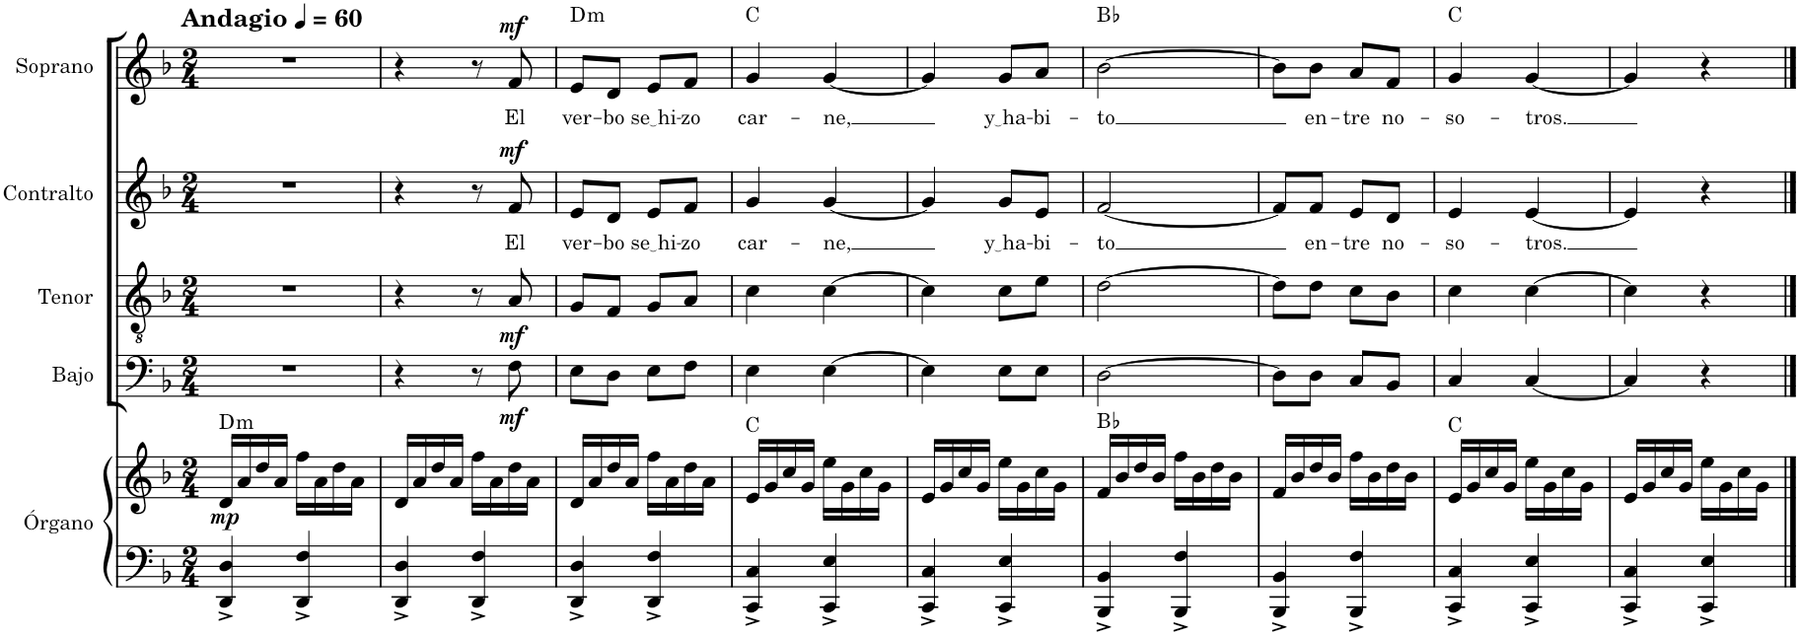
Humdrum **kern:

**kern	**kern	**dynam	**harte	**kern	**dynam	**kern	**dynam	**kern	**text	**dynam	**kern	**text	**dynam	**harte
*part5	*part5	*part5	*part5	*part4	*part4	*part3	*part3	*part2	*part2	*part2	*part1	*part1	*part1	*part1
*staff6	*staff5	*staff5/6	*	*staff4	*staff4	*staff3	*staff3	*staff2	*staff2	*staff2	*staff1	*staff1	*staff1	*
*I"Órgano	*	*	*	*I"Bajo	*	*I"Tenor	*	*I"Contralto	*	*	*I"Soprano	*	*	*
*	*	*	*	*I'B.	*	*I'T.	*	*I'C.	*	*	*I'S.	*	*	*
*clefF4	*clefG2	*	*	*clefF4	*	*clefGv2	*	*clefG2	*	*	*clefG2	*	*	*
*k[b-]	*k[b-]	*	*	*k[b-]	*	*k[b-]	*	*k[b-]	*	*	*k[b-]	*	*	*
*M2/4	*M2/4	*	*	*M2/4	*	*M2/4	*	*M2/4	*	*	*M2/4	*	*	*
*MM60	*MM60	*	*	*MM60	*	*MM60	*	*MM60	*	*	*MM60	*	*	*
=1	=1	=1	=1	=1	=1	=1	=1	=1	=1	=1	=1	=1	=1	=1
!	!	!	!	!	!	!	!	!	!	!	!LO:TX:a:B:t=Andagio	!	!	!
!	!	!LO:DY:b	!LO:H:kt=m	!	!	!	!	!	!	!	!	!	!	!
4DD/^ 4D/^	16d/LL	mp	D:min	2r	.	2r	.	2r	.	.	2r	.	.	.
.	16a/	.	.	.	.	.	.	.	.	.	.	.	.	.
.	16dd/	.	.	.	.	.	.	.	.	.	.	.	.	.
.	16a/JJ	.	.	.	.	.	.	.	.	.	.	.	.	.
4DD/^ 4F/^	16ff\LL	.	.	.	.	.	.	.	.	.	.	.	.	.
.	16a\	.	.	.	.	.	.	.	.	.	.	.	.	.
.	16dd\	.	.	.	.	.	.	.	.	.	.	.	.	.
.	16a\JJ	.	.	.	.	.	.	.	.	.	.	.	.	.
=2	=2	=2	=2	=2	=2	=2	=2	=2	=2	=2	=2	=2	=2	=2
4DD/^ 4D/^	16d/LL	.	.	4r	.	4r	.	4r	.	.	4r	.	.	.
.	16a/	.	.	.	.	.	.	.	.	.	.	.	.	.
.	16dd/	.	.	.	.	.	.	.	.	.	.	.	.	.
.	16a/JJ	.	.	.	.	.	.	.	.	.	.	.	.	.
4DD/^ 4F/^	16ff\LL	.	.	8r	.	8r	.	8r	.	.	8r	.	.	.
.	16a\	.	.	.	.	.	.	.	.	.	.	.	.	.
!	!	!	!	!	!LO:DY:b	!	!LO:DY:b	!	!LO:LY:b	!LO:DY:a	!	!LO:LY:b	!LO:DY:a	!
.	16dd\	.	.	8F\	mf	8A/	mf	8f/	El	mf	8f/	El	mf	.
.	16a\JJ	.	.	.	.	.	.	.	.	.	.	.	.	.
=3	=3	=3	=3	=3	=3	=3	=3	=3	=3	=3	=3	=3	=3	=3
!	!	!	!	!	!	!	!	!	!LO:LY:b	!	!	!LO:LY:b	!	!LO:H:kt=m
4DD/^ 4D/^	16d/LL	.	.	8E\L	.	8G/L	.	8e/L	ver-	.	8e/L	ver-	.	D:min
.	16a/	.	.	.	.	.	.	.	.	.	.	.	.	.
!	!	!	!	!	!	!	!	!	!LO:LY:b	!	!	!LO:LY:b	!	!
.	16dd/	.	.	8D\J	.	8F/J	.	8d/J	-bo	.	8d/J	-bo	.	.
.	16a/JJ	.	.	.	.	.	.	.	.	.	.	.	.	.
!	!	!	!	!	!	!	!	!	!LO:LY:b	!	!	!LO:LY:b	!	!
4DD/^ 4F/^	16ff\LL	.	.	8E\L	.	8G/L	.	8e/L	se hi	.	8e/L	se hi	.	.
.	16a\	.	.	.	.	.	.	.	.	.	.	.	.	.
!	!	!	!	!	!	!	!	!	!LO:LY:b	!	!	!LO:LY:b	!	!
.	16dd\	.	.	8F\J	.	8A/J	.	8f/J	-zo	.	8f/J	-zo	.	.
.	16a\JJ	.	.	.	.	.	.	.	.	.	.	.	.	.
=4	=4	=4	=4	=4	=4	=4	=4	=4	=4	=4	=4	=4	=4	=4
!	!	!	!	!	!	!	!	!	!LO:LY:b	!	!	!LO:LY:b	!	!
4CC/^ 4C/^	16e/LL	.	C:maj	4E\	.	4c\	.	4g/	car-	.	4g/	car-	.	C:maj
.	16g/	.	.	.	.	.	.	.	.	.	.	.	.	.
.	16cc/	.	.	.	.	.	.	.	.	.	.	.	.	.
.	16g/JJ	.	.	.	.	.	.	.	.	.	.	.	.	.
!	!	!	!	!	!	!	!	!	!LO:LY:b	!	!	!LO:LY:b	!	!
4CC/^ 4E/^	16ee\LL	.	.	[4E\	.	[4c\	.	[4g/	-ne,	.	[4g/	-ne,	.	.
.	16g\	.	.	.	.	.	.	.	.	.	.	.	.	.
.	16cc\	.	.	.	.	.	.	.	.	.	.	.	.	.
.	16g\JJ	.	.	.	.	.	.	.	.	.	.	.	.	.
=5	=5	=5	=5	=5	=5	=5	=5	=5	=5	=5	=5	=5	=5	=5
4CC/^ 4C/^	16e/LL	.	.	4E\]	.	4c\]	.	4g/]	.	.	4g/]	.	.	.
.	16g/	.	.	.	.	.	.	.	.	.	.	.	.	.
.	16cc/	.	.	.	.	.	.	.	.	.	.	.	.	.
.	16g/JJ	.	.	.	.	.	.	.	.	.	.	.	.	.
!	!	!	!	!	!	!	!	!	!LO:LY:b	!	!	!LO:LY:b	!	!
4CC/^ 4E/^	16ee\LL	.	.	8E\L	.	8c\L	.	8g/L	y ha	.	8g/L	y ha	.	.
.	16g\	.	.	.	.	.	.	.	.	.	.	.	.	.
!	!	!	!	!	!	!	!	!	!LO:LY:b	!	!	!LO:LY:b	!	!
.	16cc\	.	.	8E\J	.	8e\J	.	8e/J	-bi-	.	8a/J	-bi-	.	.
.	16g\JJ	.	.	.	.	.	.	.	.	.	.	.	.	.
=6	=6	=6	=6	=6	=6	=6	=6	=6	=6	=6	=6	=6	=6	=6
!	!	!	!	!	!	!	!	!	!LO:LY:b	!	!	!LO:LY:b	!	!
4BBB-/^ 4BB-/^	16f/LL	.	Bb:maj	[2D\	.	[2d\	.	[2f/	-to	.	[2b-\	-to	.	Bb:maj
.	16b-/	.	.	.	.	.	.	.	.	.	.	.	.	.
.	16dd/	.	.	.	.	.	.	.	.	.	.	.	.	.
.	16b-/JJ	.	.	.	.	.	.	.	.	.	.	.	.	.
4BBB-/^ 4F/^	16ff\LL	.	.	.	.	.	.	.	.	.	.	.	.	.
.	16b-\	.	.	.	.	.	.	.	.	.	.	.	.	.
.	16dd\	.	.	.	.	.	.	.	.	.	.	.	.	.
.	16b-\JJ	.	.	.	.	.	.	.	.	.	.	.	.	.
=7	=7	=7	=7	=7	=7	=7	=7	=7	=7	=7	=7	=7	=7	=7
4BBB-/^ 4BB-/^	16f/LL	.	.	8D\L]	.	8d\L]	.	8f/L]	.	.	8b-\L]	.	.	.
.	16b-/	.	.	.	.	.	.	.	.	.	.	.	.	.
!	!	!	!	!	!	!	!	!	!LO:LY:b	!	!	!LO:LY:b	!	!
.	16dd/	.	.	8D\J	.	8d\J	.	8f/J	en-	.	8b-\J	en-	.	.
.	16b-/JJ	.	.	.	.	.	.	.	.	.	.	.	.	.
!	!	!	!	!	!	!	!	!	!LO:LY:b	!	!	!LO:LY:b	!	!
4BBB-/^ 4F/^	16ff\LL	.	.	8C/L	.	8c\L	.	8e/L	-tre	.	8a/L	-tre	.	.
.	16b-\	.	.	.	.	.	.	.	.	.	.	.	.	.
!	!	!	!	!	!	!	!	!	!LO:LY:b	!	!	!LO:LY:b	!	!
.	16dd\	.	.	8BB-/J	.	8B-\J	.	8d/J	no-	.	8f/J	no-	.	.
.	16b-\JJ	.	.	.	.	.	.	.	.	.	.	.	.	.
=8	=8	=8	=8	=8	=8	=8	=8	=8	=8	=8	=8	=8	=8	=8
!	!	!	!	!	!	!	!	!	!LO:LY:b	!	!	!LO:LY:b	!	!
4CC/^ 4C/^	16e/LL	.	C:maj	4C/	.	4c\	.	4e/	-so-	.	4g/	-so-	.	C:maj
.	16g/	.	.	.	.	.	.	.	.	.	.	.	.	.
.	16cc/	.	.	.	.	.	.	.	.	.	.	.	.	.
.	16g/JJ	.	.	.	.	.	.	.	.	.	.	.	.	.
!	!	!	!	!	!	!	!	!	!LO:LY:b	!	!	!LO:LY:b	!	!
4CC/^ 4E/^	16ee\LL	.	.	[4C/	.	[4c\	.	[4e/	-tros.	.	[4g/	-tros.	.	.
.	16g\	.	.	.	.	.	.	.	.	.	.	.	.	.
.	16cc\	.	.	.	.	.	.	.	.	.	.	.	.	.
.	16g\JJ	.	.	.	.	.	.	.	.	.	.	.	.	.
=9	=9	=9	=9	=9	=9	=9	=9	=9	=9	=9	=9	=9	=9	=9
4CC/^ 4C/^	16e/LL	.	.	4C/]	.	4c\]	.	4e/]	.	.	4g/]	.	.	.
.	16g/	.	.	.	.	.	.	.	.	.	.	.	.	.
.	16cc/	.	.	.	.	.	.	.	.	.	.	.	.	.
.	16g/JJ	.	.	.	.	.	.	.	.	.	.	.	.	.
4CC/^ 4E/^	16ee\LL	.	.	4r	.	4r	.	4r	.	.	4r	.	.	.
.	16g\	.	.	.	.	.	.	.	.	.	.	.	.	.
.	16cc\	.	.	.	.	.	.	.	.	.	.	.	.	.
.	16g\JJ	.	.	.	.	.	.	.	.	.	.	.	.	.
==	==	==	==	==	==	==	==	==	==	==	==	==	==	==
*-	*-	*-	*-	*-	*-	*-	*-	*-	*-	*-	*-	*-	*-	*-
